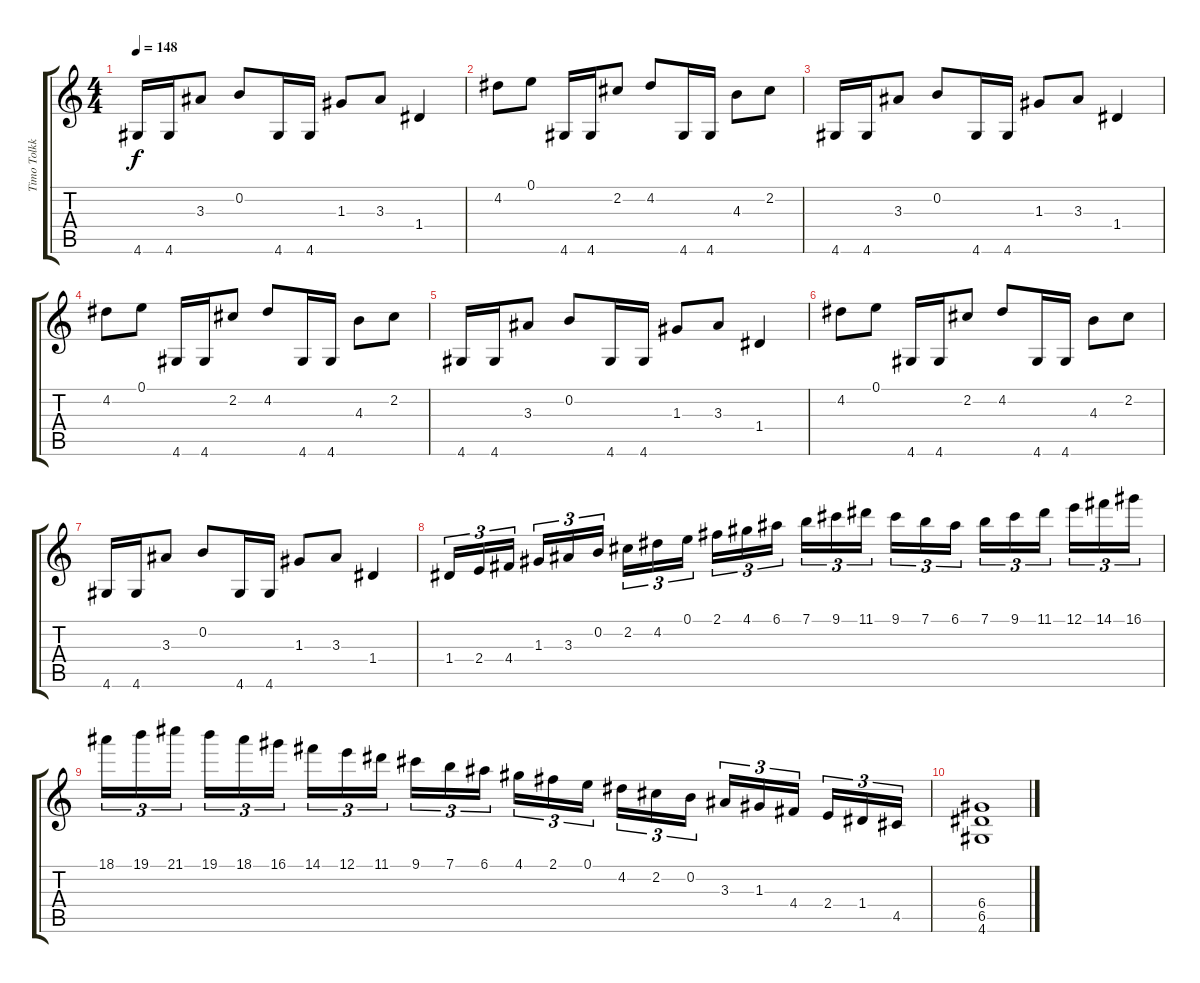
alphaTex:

\track ("Timo Tolkki" "Timo Tolkk") {instrument distortionguitar}
\staff {score tabs}
\tuning (E4 B3 G3 D3 A2 E2) {hide}
\ts (4 4)
\tempo 148
\clef g2
\ks c
4.6.16{dy f} 4.6.16 3.3.8 0.2.8 4.6.16 4.6.16 1.3.8 3.3.8 1.4.4 |
4.2.8 0.1.8 4.6.16 4.6.16 2.2.8 4.2.8 4.6.16 4.6.16 4.3.8 2.2.8 |
4.6.16 4.6.16 3.3.8 0.2.8 4.6.16 4.6.16 1.3.8 3.3.8 1.4.4 |
4.2.8 0.1.8 4.6.16 4.6.16 2.2.8 4.2.8 4.6.16 4.6.16 4.3.8 2.2.8 |
4.6.16 4.6.16 3.3.8 0.2.8 4.6.16 4.6.16 1.3.8 3.3.8 1.4.4 |
4.2.8 0.1.8 4.6.16 4.6.16 2.2.8 4.2.8 4.6.16 4.6.16 4.3.8 2.2.8 |
4.6.16 4.6.16 3.3.8 0.2.8 4.6.16 4.6.16 1.3.8 3.3.8 1.4.4 |
1.4.16{tu (3 2)} 2.4.16{tu (3 2)} 4.4.16{tu (3 2)} 1.3.16{tu (3 2)} 3.3.16{tu (3 2)} 0.2.16{tu (3 2)} 2.2.16{tu (3 2)} 4.2.16{tu (3 2)} 0.1.16{tu (3 2)} 2.1.16{tu (3 2)} 4.1.16{tu (3 2)} 6.1.16{tu (3 2)} 7.1.16{tu (3 2)} 9.1.16{tu (3 2)} 11.1.16{tu (3 2)} 9.1.16{tu (3 2)} 7.1.16{tu (3 2)} 6.1.16{tu (3 2)} 7.1.16{tu (3 2)} 9.1.16{tu (3 2)} 11.1.16{tu (3 2)} 12.1.16{tu (3 2)} 14.1.16{tu (3 2)} 16.1.16{tu (3 2)} |
18.1.16{tu (3 2)} 19.1.16{tu (3 2)} 21.1.16{tu (3 2)} 19.1.16{tu (3 2)} 18.1.16{tu (3 2)} 16.1.16{tu (3 2)} 14.1.16{tu (3 2)} 12.1.16{tu (3 2)} 11.1.16{tu (3 2)} 9.1.16{tu (3 2)} 7.1.16{tu (3 2)} 6.1.16{tu (3 2)} 4.1.16{tu (3 2)} 2.1.16{tu (3 2)} 0.1.16{tu (3 2)} 4.2.16{tu (3 2)} 2.2.16{tu (3 2)} 0.2.16{tu (3 2)} 3.3.16{tu (3 2)} 1.3.16{tu (3 2)} 4.4.16{tu (3 2)} 2.4.16{tu (3 2)} 1.4.16{tu (3 2)} 4.5.16{tu (3 2)} |
(6.4 6.5 4.6).1
